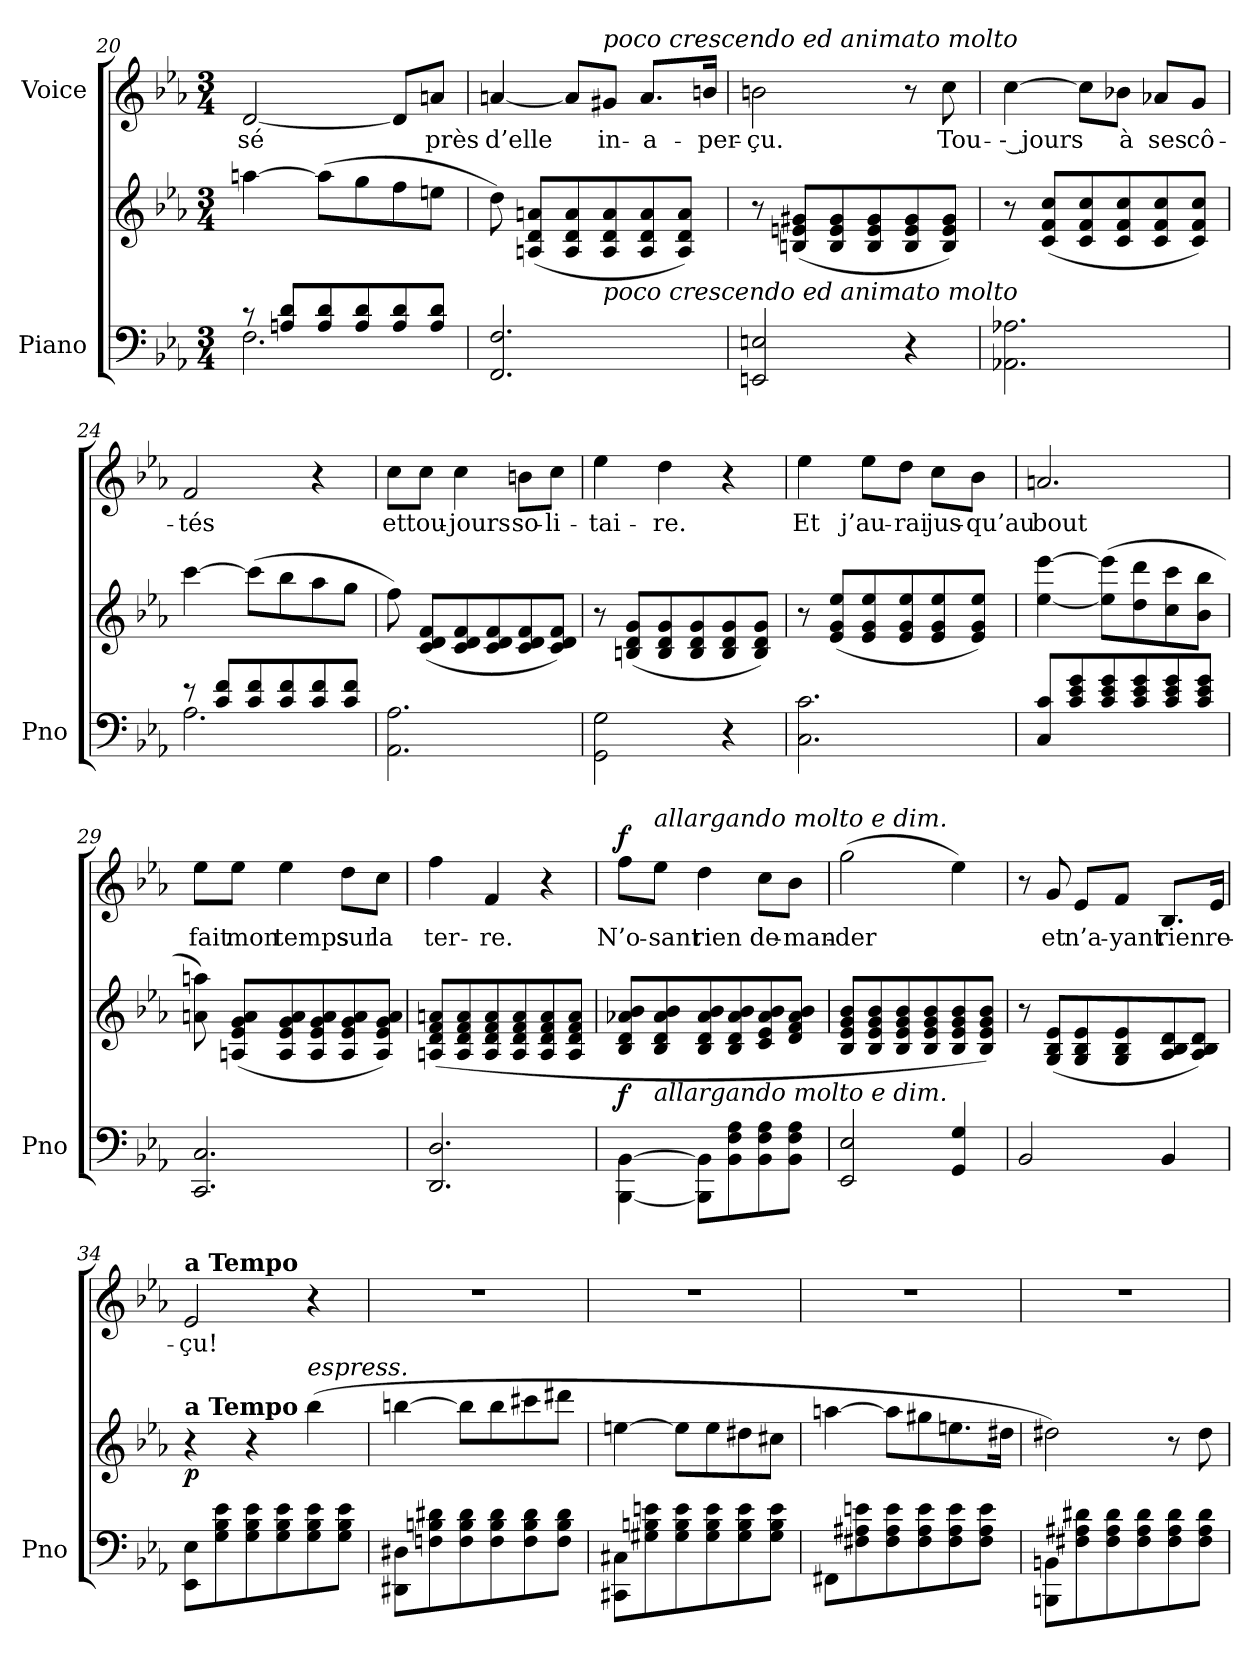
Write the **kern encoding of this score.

**kern	**kern	**dynam	**kern	**text	**dynam
*part2	*part2	*part2	*part1	*part1	*part1
*staff3	*staff2	*staff2/3	*staff1	*staff1	*staff1
*I"Piano	*	*	*I"Voice	*	*
*I'Pno	*	*	*	*	*
*clefF4	*clefG2	*	*clefG2	*	*
*k[b-e-a-]	*k[b-e-a-]	*	*k[b-e-a-]	*	*
*M3/4	*M3/4	*	*M3/4	*	*
=20	=20	=20	=20	=20	=20
*^	*	*	*	*	*
8r	2.F\	[4aan\	.	[2d/	-sé	.
8An/ 8d/L	.	.	.	.	.	.
8A/ 8d/	.	(8aa\L]	.	.	.	.
8A/ 8d/	.	8gg\	.	.	.	.
8A/ 8d/	.	8ff\	.	8d/L]	.	.
8A/ 8d/J	.	8een\J	.	8an/J	près	.
*v	*v	*	*	*	*	*
=21	=21	=21	=21	=21	=21
2.FF/ 2.F/	8dd\)	.	[4an/	d’elle	.
.	(8An/ 8d/ 8an/L	.	.	.	.
.	8A/ 8d/ 8a/	.	8a/L]	.	.
!	!	!	!LO:TX:a:i:t=poco crescendo ed animato molto	!	!
!	!LO:TX:b:i:t=poco crescendo ed animato molto	!	!	!	!
.	8A/ 8d/ 8a/	.	8g#X/J	in-	.
.	8A/ 8d/ 8a/	.	8.a/L	-a-	.
.	8A/ 8d/ 8a/J)	.	.	.	.
.	.	.	16bn/Jk	-per-	.
=22	=22	=22	=22	=22	=22
2EEn/ 2En/	8r	.	2bn\	-çu.	.
.	(8Bn/ 8en/ 8g#X/L	.	.	.	.
.	8B/ 8e/ 8g#/	.	.	.	.
.	8B/ 8e/ 8g#/	.	.	.	.
4r	8B/ 8e/ 8g#/	.	8r	.	.
.	8B/ 8e/ 8g#/J)	.	8cc\	Tou-	.
=23	=23	=23	=23	=23	=23
2.AA-X\ 2.A-X\	8r	.	[4cc\	-- jours	.
.	(8c/ 8f/ 8cc/L	.	.	.	.
.	8c/ 8f/ 8cc/	.	8cc\L]	.	.
.	8c/ 8f/ 8cc/	.	8b-X\J	à	.
.	8c/ 8f/ 8cc/	.	8a-X/L	ses	.
.	8c/ 8f/ 8cc/J)	.	8g/J	cô-	.
=24	=24	=24	=24	=24	=24
*^	*	*	*	*	*
8r	2.A-\	[4ccc\	.	2f/	-tés	.
8c/ 8f/L	.	.	.	.	.	.
8c/ 8f/	.	(8ccc\L]	.	.	.	.
8c/ 8f/	.	8bb-\	.	.	.	.
8c/ 8f/	.	8aa-\	.	4r	.	.
8c/ 8f/J	.	8gg\J	.	.	.	.
*v	*v	*	*	*	*	*
=25	=25	=25	=25	=25	=25
2.AA-\ 2.A-\	8ff\)	.	8cc\L	et	.
.	(8c/ 8d/ 8f/L	.	8cc\J	tou-	.
.	8c/ 8d/ 8f/	.	4cc\	-jours	.
.	8c/ 8d/ 8f/	.	.	.	.
.	8c/ 8d/ 8f/	.	8bn\L	so-	.
.	8c/ 8d/ 8f/J)	.	8cc\J	-li-	.
=26	=26	=26	=26	=26	=26
2GG\ 2G\	8r	.	4ee-\	-tai-	.
.	(8Bn/ 8d/ 8g/L	.	.	.	.
.	8B/ 8d/ 8g/	.	4dd\	-re.	.
.	8B/ 8d/ 8g/	.	.	.	.
4r	8B/ 8d/ 8g/	.	4r	.	.
.	8B/ 8d/ 8g/J)	.	.	.	.
=27	=27	=27	=27	=27	=27
2.C\ 2.c\	8r	.	4ee-\	Et	.
.	(8e-/ 8g/ 8ee-/L	.	.	.	.
.	8e-/ 8g/ 8ee-/	.	8ee-\L	j’au-	.
.	8e-/ 8g/ 8ee-/	.	8dd\J	-rai	.
.	8e-/ 8g/ 8ee-/	.	8cc\L	jus-	.
.	8e-/ 8g/ 8ee-/J)	.	8b-\J	-qu’au	.
=28	=28	=28	=28	=28	=28
8C/ 8c/L	[4ee-\ [4eee-\	.	2.an/	bout	.
8c/ 8e-/ 8g/	.	.	.	.	.
8c/ 8e-/ 8g/	(8ee-\] 8eee-\]L	.	.	.	.
8c/ 8e-/ 8g/	8dd\ 8ddd\	.	.	.	.
8c/ 8e-/ 8g/	8cc\ 8ccc\	.	.	.	.
8c/ 8e-/ 8g/J	8b-\ 8bb-\J	.	.	.	.
=29	=29	=29	=29	=29	=29
2.CC/ 2.C/	8an\ 8aan\)	.	8ee-\L	fait	.
.	(8An/ 8e-/ 8g/ 8a/L	.	8ee-\J	mon	.
.	8A/ 8e-/ 8g/ 8a/	.	4ee-\	temps	.
.	8A/ 8e-/ 8g/ 8a/	.	.	.	.
.	8A/ 8e-/ 8g/ 8a/	.	8dd\L	sur	.
.	8A/ 8e-/ 8g/ 8a/J)	.	8cc\J	la	.
=30	=30	=30	=30	=30	=30
2.DD/ 2.D/	(<8An/ 8d/ 8f/ 8an/L	.	4ff\	ter-	.
.	8A/ 8d/ 8f/ 8a/	.	.	.	.
.	8A/ 8d/ 8f/ 8a/	.	4f/	-re.	.
.	8A/ 8d/ 8f/ 8a/	.	.	.	.
.	8A/ 8d/ 8f/ 8a/	.	4r	.	.
.	8A/ 8d/ 8f/ 8a/J	.	.	.	.
=31	=31	=31	=31	=31	=31
!	!	!LO:DY:b	!	!	!LO:DY:a
[4BBB-\ [4BB-\	8B-/ 8d/ 8a-X/ 8b-/L	f	8ff\L	N’o-	f
!	!	!	!LO:TX:a:i:t=allargando  molto  e  dim.	!	!
!	!LO:TX:b:i:t=allargando  molto  e  dim.	!	!	!	!
.	8B-/ 8d/ 8a-/ 8b-/	.	8ee-\J	-sant	.
8BBB-\] 8BB-\]L	8B-/ 8d/ 8a-/ 8b-/	.	4dd\	rien	.
8BB-\ 8F\ 8A-\	8B-/ 8d/ 8a-/ 8b-/	.	.	.	.
8BB-\ 8F\ 8A-\	8c/ 8e-/ 8a-/ 8b-/	.	8cc\L	de-	.
8BB-\ 8F\ 8A-\J	8d/ 8f/ 8a-/ 8b-/J	.	8b-\J	-man-	.
=32	=32	=32	=32	=32	=32
2EE-/ 2E-/	8B-/ 8e-/ 8g/ 8b-/L	.	(2gg\	-der	.
.	8B-/ 8e-/ 8g/ 8b-/	.	.	.	.
.	8B-/ 8e-/ 8g/ 8b-/	.	.	.	.
.	8B-/ 8e-/ 8g/ 8b-/	.	.	.	.
4GG/ 4G/	8B-/ 8e-/ 8g/ 8b-/	.	4ee-\)	.	.
.	8B-/ 8e-/ 8g/ 8b-/J)	.	.	.	.
=33	=33	=33	=33	=33	=33
2BB-/	8r	.	8r	.	.
.	(8G/ 8B-/ 8e-/L	.	8g/	et	.
.	8G/ 8B-/ 8e-/	.	8e-/L	n’a-	.
.	8G/ 8B-/ 8e-/	.	8f/J	-yant	.
4BB-/	8A-/ 8B-/ 8d/	.	8.B-/L	rien	.
.	8A-/ 8B-/ 8d/J)	.	.	.	.
.	.	.	16e-/Jk	re-	.
=34	=34	=34	=34	=34	=34
!	!	!	!LO:TX:a:B:t=a Tempo	!	!
!	!LO:TX:a:B:t=a Tempo	!	!	!	!
!	!	!LO:DY:b	!	!	!
8EE-\ 8E-\L	4r	p	2e-/	-çu!	.
8G\ 8B-\ 8e-\	.	.	.	.	.
8G\ 8B-\ 8e-\	4r	.	.	.	.
8G\ 8B-\ 8e-\	.	.	.	.	.
!	!LO:TX:i:t=espress.	!	!	!	!
8G\ 8B-\ 8e-\	(4bb-\	.	4r	.	.
8G\ 8B-\ 8e-\J	.	.	.	.	.
=35	=35	=35	=35	=35	=35
8DD#X\ 8D#X\L	[4bbn\	.	2.r	.	.
8Fn\ 8Bn\ 8d#X\	.	.	.	.	.
8F\ 8B\ 8d#\	8bb\L]	.	.	.	.
8F\ 8B\ 8d#\	8bb\	.	.	.	.
8F\ 8B\ 8d#\	8ccc#X\	.	.	.	.
8F\ 8B\ 8d#\J	8ddd#X\J	.	.	.	.
=36	=36	=36	=36	=36	=36
8CC#X\ 8C#X\L	[4een\	.	2.r	.	.
8G#X\ 8Bn\ 8en\	.	.	.	.	.
8G#\ 8B\ 8e\	8ee\L]	.	.	.	.
8G#\ 8B\ 8e\	8ee\	.	.	.	.
8G#\ 8B\ 8e\	8dd#X\	.	.	.	.
8G#\ 8B\ 8e\J	8cc#X\J	.	.	.	.
=37	=37	=37	=37	=37	=37
8FF#X\L	[4aan\	.	2.r	.	.
8F#X\ 8A#X\ 8en\	.	.	.	.	.
8F#\ 8A#\ 8e\	8aa\L]	.	.	.	.
8F#\ 8A#\ 8e\	8gg#X\	.	.	.	.
8F#\ 8A#\ 8e\	8.een\	.	.	.	.
8F#\ 8A#\ 8e\J	.	.	.	.	.
.	16dd#X\Jk	.	.	.	.
=38	=38	=38	=38	=38	=38
8BBBn\ 8BBn\L	2dd#X\)	.	2.r	.	.
8F#X\ 8A#X\ 8d#X\	.	.	.	.	.
8F#\ 8A#\ 8d#\	.	.	.	.	.
8F#\ 8A#\ 8d#\	.	.	.	.	.
8F#\ 8A#\ 8d#\	8r	.	.	.	.
8F#\ 8A#\ 8d#\J	8dd#\	.	.	.	.
=	=	=	=	=	=
*-	*-	*-	*-	*-	*-
